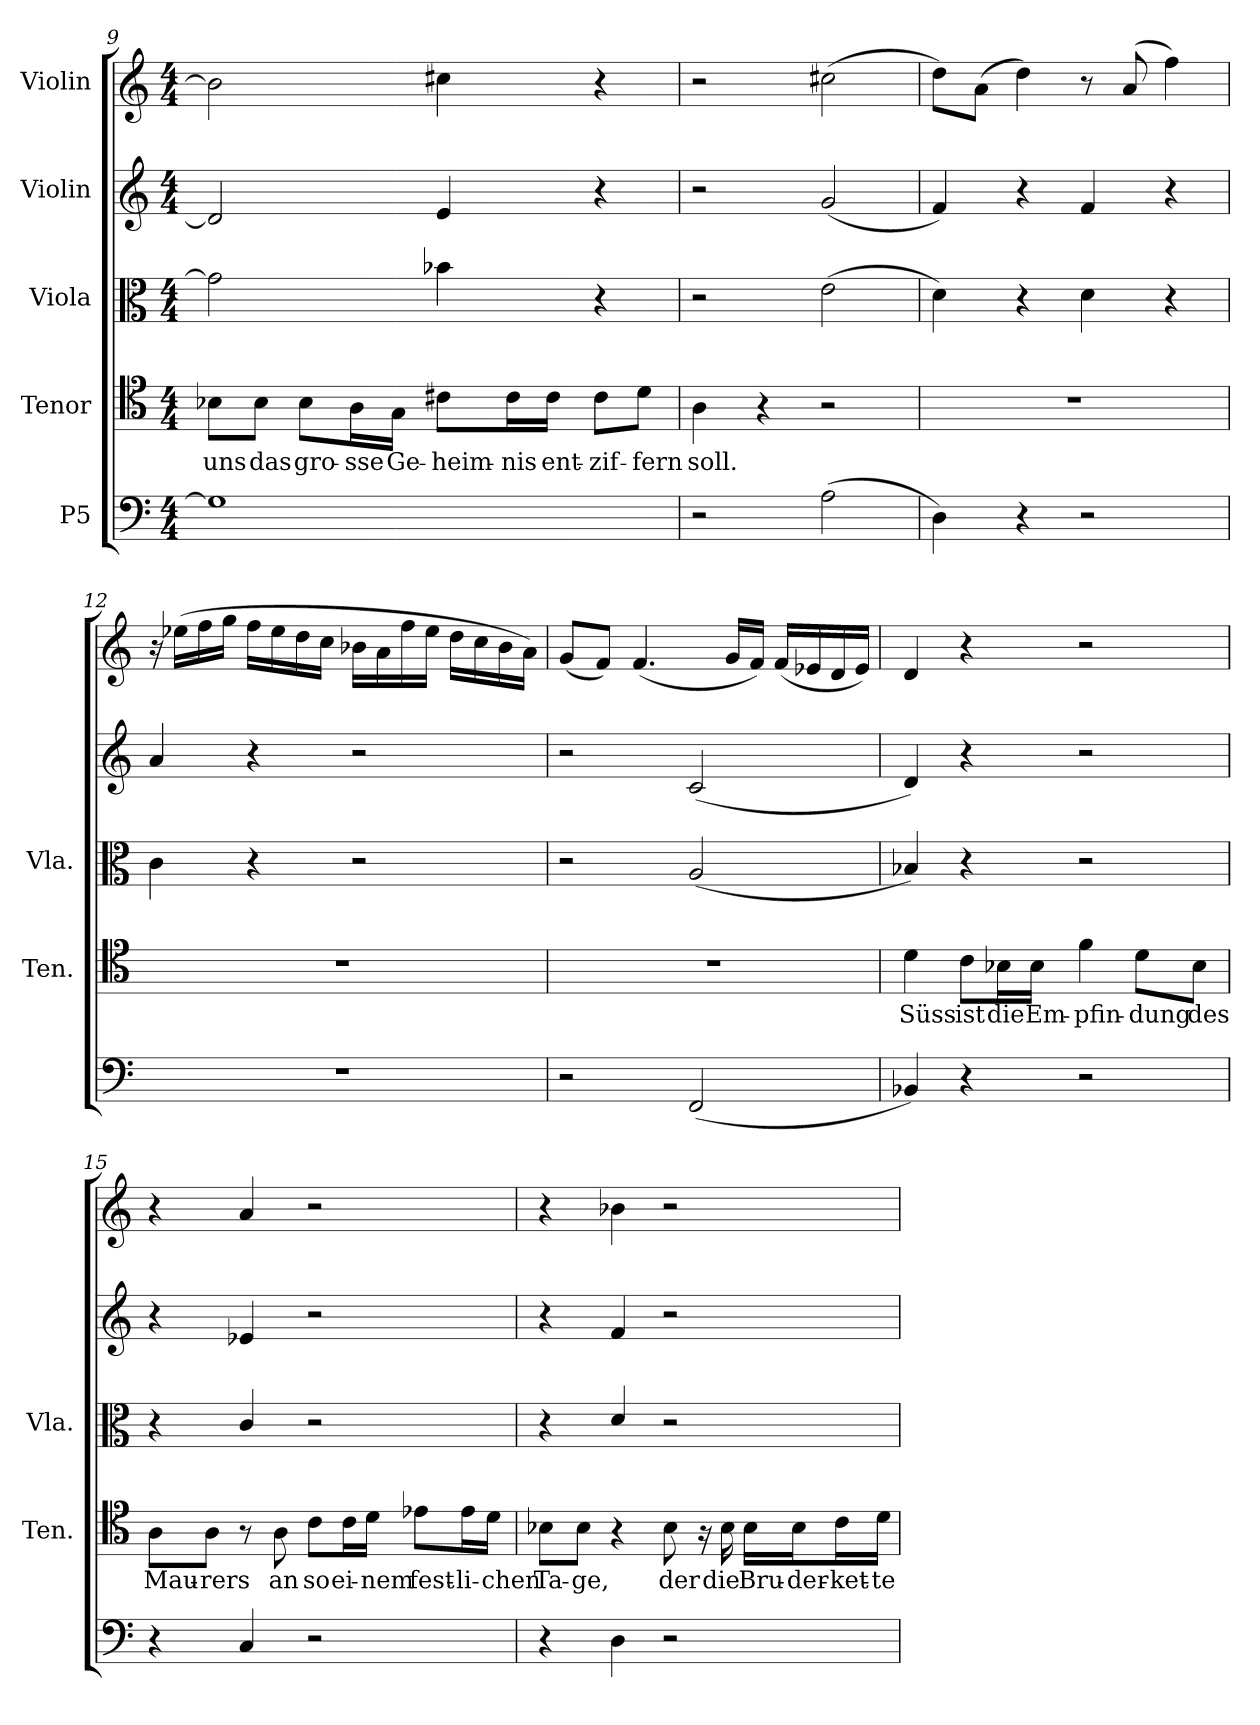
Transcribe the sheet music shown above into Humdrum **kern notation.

**kern	**kern	**text	**kern	**kern	**kern
*part5	*part4	*part4	*part3	*part2	*part1
*staff5	*staff4	*staff4	*staff3	*staff2	*staff1
*I"P5	*I"Tenor	*	*I"Viola	*I"Violin	*I"Violin
*	*I'Ten.	*	*I'Vla.	*	*
*clefF4	*clefC4	*	*clefC3	*clefG2	*clefG2
*k[]	*k[]	*	*k[]	*k[]	*k[]
*C:	*C:	*	*C:	*C:	*C:
*M4/4	*M4/4	*	*M4/4	*M4/4	*M4/4
=9	=9	=9	=9	=9	=9
!	!	!LO:LY:b	!	!	!
1G]	8B-X\L	uns	2g\]	2d/]	2b-\]
!	!	!LO:LY:b	!	!	!
.	8B-\J	das	.	.	.
!	!	!LO:LY:b	!	!	!
.	8B-\L	gro-	.	.	.
!	!	!LO:LY:b	!	!	!
.	16A\L	-sse	.	.	.
!	!	!LO:LY:b	!	!	!
.	16G\JJ	Ge-	.	.	.
!	!	!LO:LY:b	!	!	!
.	8c#X\L	-heim-	4b-X\	4e/	4cc#X\
!	!	!LO:LY:b	!	!	!
.	16c#\L	-nis	.	.	.
!	!	!LO:LY:b	!	!	!
.	16c#\JJ	ent-	.	.	.
!	!	!LO:LY:b	!	!	!
.	8c#\L	-zif-	4r	4r	4r
!	!	!LO:LY:b	!	!	!
.	8d\J	-fern	.	.	.
=10	=10	=10	=10	=10	=10
!	!	!LO:LY:b	!	!	!
2r	4A\	soll.	2r	2r	2r
.	4r	.	.	.	.
(>2A\	2r	.	(>2e\	(<2g/	(>2cc#X\
!!LO:LB:g=z
=11	=11	=11	=11	=11	=11
4D\)	1r	.	4d\)	4f/)	8dd\L)
.	.	.	.	.	(>8a\J
4r	.	.	4r	4r	4dd\)
2r	.	.	4d\	4f/	8r
.	.	.	.	.	(>8a/
.	.	.	4r	4r	4ff\)
=12	=12	=12	=12	=12	=12
1r	1r	.	4c\	4a/	16r
.	.	.	.	.	(>16ee-X\LL
.	.	.	.	.	16ff\
.	.	.	.	.	16gg\JJ
.	.	.	4r	4r	16ff\LL
.	.	.	.	.	16ee-\
.	.	.	.	.	16dd\
.	.	.	.	.	16cc\JJ
.	.	.	2r	2r	16b-X\LL
.	.	.	.	.	16a\
.	.	.	.	.	16ff\
.	.	.	.	.	16ee-\JJ
.	.	.	.	.	16dd\LL
.	.	.	.	.	16cc\
.	.	.	.	.	16b-\
.	.	.	.	.	16a\JJ)
=13	=13	=13	=13	=13	=13
2r	1r	.	2r	2r	(<8g/L
.	.	.	.	.	8f/J)
.	.	.	.	.	(<4.f/
(<2FF/	.	.	(<2A/	(<2c/	.
.	.	.	.	.	16g/LL
.	.	.	.	.	16f/JJ)
.	.	.	.	.	(<16f/LL
.	.	.	.	.	16e-X/
.	.	.	.	.	16d/
.	.	.	.	.	16e-/JJ)
=14	=14	=14	=14	=14	=14
!	!	!LO:LY:b	!	!	!
4BB-X/)	4d\	Süss	4B-X/)	4d/)	4d/
!	!	!LO:LY:b	!	!	!
4r	8c\L	ist	4r	4r	4r
!	!	!LO:LY:b	!	!	!
.	16B-X\L	die	.	.	.
!	!	!LO:LY:b	!	!	!
.	16B-\JJ	Em-	.	.	.
!	!	!LO:LY:b	!	!	!
2r	4f\	-pfin-	2r	2r	2r
!	!	!LO:LY:b	!	!	!
.	8d\L	-dung	.	.	.
!	!	!LO:LY:b	!	!	!
.	8B-\J	des	.	.	.
!!LO:PB:g=z
=15	=15	=15	=15	=15	=15
!	!	!LO:LY:b	!	!	!
4r	8A\L	Mau-	4r	4r	4r
!	!	!LO:LY:b	!	!	!
.	8A\J	-rers	.	.	.
4C/	8r	.	4c/	4e-X/	4a/
!	!	!LO:LY:b	!	!	!
.	8A\	an	.	.	.
!	!	!LO:LY:b	!	!	!
2r	8c\L	so	2r	2r	2r
!	!	!LO:LY:b	!	!	!
.	16c\L	ei-	.	.	.
!	!	!LO:LY:b	!	!	!
.	16d\JJ	-nem	.	.	.
!	!	!LO:LY:b	!	!	!
.	8e-X\L	fest-	.	.	.
!	!	!LO:LY:b	!	!	!
.	16e-\L	-li-	.	.	.
!	!	!LO:LY:b	!	!	!
.	16d\JJ	-chen	.	.	.
=16	=16	=16	=16	=16	=16
!	!	!LO:LY:b	!	!	!
4r	8B-X\L	Ta-	4r	4r	4r
!	!	!LO:LY:b	!	!	!
.	8B-\J	-ge,	.	.	.
4D\	4r	.	4d/	4f/	4b-X\
!	!	!LO:LY:b	!	!	!
2r	8B-\	der	2r	2r	2r
.	16r	.	.	.	.
!	!	!LO:LY:b	!	!	!
.	16B-\	die	.	.	.
!	!	!LO:LY:b	!	!	!
.	16B-\LL	Bru-	.	.	.
!	!	!LO:LY:b	!	!	!
.	16B-\J	-der-	.	.	.
!	!	!LO:LY:b	!	!	!
.	16c\L	-ket-	.	.	.
!	!	!LO:LY:b	!	!	!
.	16d\JJ	-te	.	.	.
=	=	=	=	=	=
*-	*-	*-	*-	*-	*-
